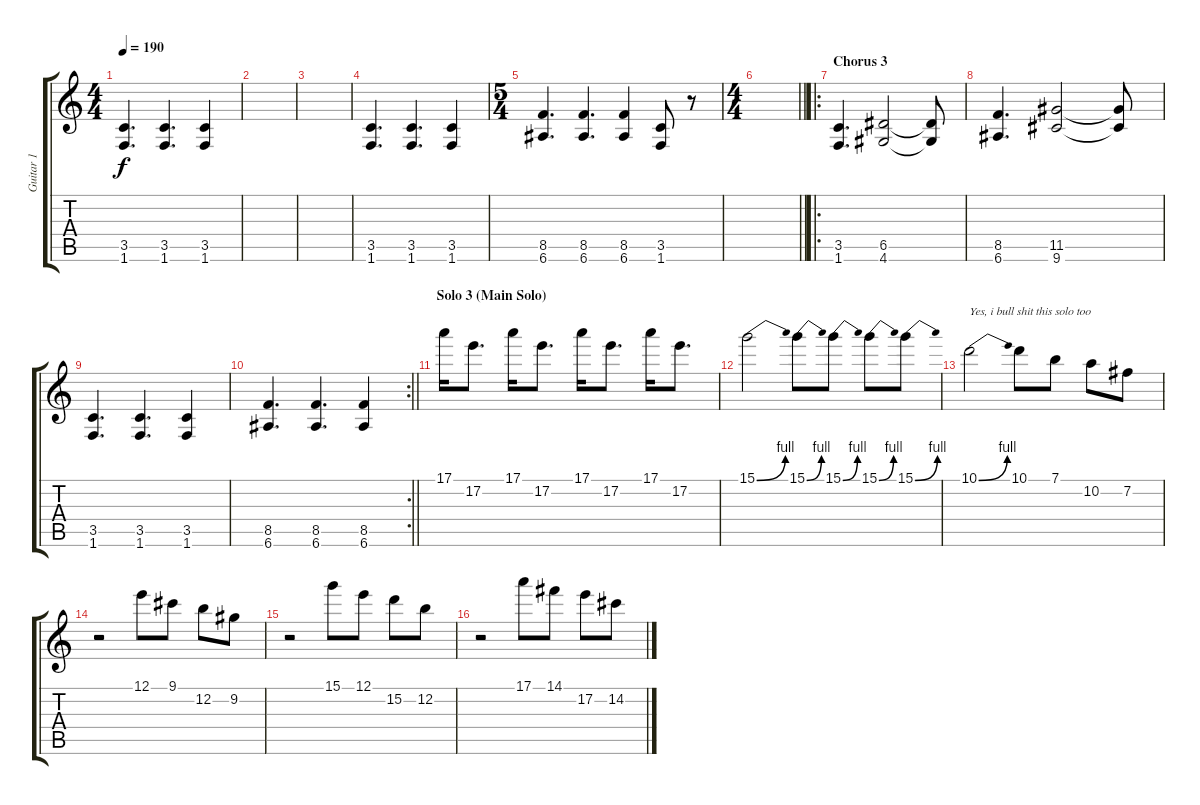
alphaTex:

\track ("Guitar 1" "Guitar 1") {instrument distortionguitar}
\staff {score tabs}
\tuning (E4 B3 G3 D3 A2 E2) {hide}
\ts (4 4)
\tempo 190
\clef g2
\ks c
(3.5 1.6).4{d dy f} (3.5 1.6).4{d} (3.5 1.6).4 |
|
|
(3.5 1.6).4{d} (3.5 1.6).4{d} (3.5 1.6).4 |
\ts (5 4)
(8.5 6.6).4{d} (8.5 6.6).4{d} (8.5 6.6).4 (3.5 1.6).8 r.8 |
\ts (4 4)
\barLineRight lightlight
|
\ro
\section ("" "Chorus 3")
(3.5 1.6).4{d} (6.5 4.6).2 (6.5{t} 4.6{t}).8 |
(8.5 6.6).4{d} (11.5 9.6).2 (11.5{t} 9.6{t}).8 |
(3.5 1.6).4{d} (3.5 1.6).4{d} (3.5 1.6).4 |
\rc 2
\barLineRight lightlight
(8.5 6.6).4{d} (8.5 6.6).4{d} (8.5 6.6).4 |
\section ("" "Solo 3 (Main Solo)")
17.1.16 17.2.8{d} 17.1.16 17.2.8{d} 17.1.16 17.2.8{d} 17.1.16 17.2.8{d} |
15.1{be (bend 0 0 60 4)}.2 15.1{be (bend 0 0 60 4)}.8 15.1{be (bend 0 0 60 4)}.8 15.1{be (bend 0 0 60 4)}.8 15.1{be (bend 0 0 60 4)}.8 |
10.1{be (bend 0 0 60 4)}.2{txt "Yes, i bull shit this solo too"} 10.1.8 7.1.8 10.2.8 7.2.8 |
r.2 12.1.8 9.1.8 12.2.8 9.2.8 |
r.2 15.1.8 12.1.8 15.2.8 12.2.8 |
r.2 17.1.8 14.1.8 17.2.8 14.2.8
